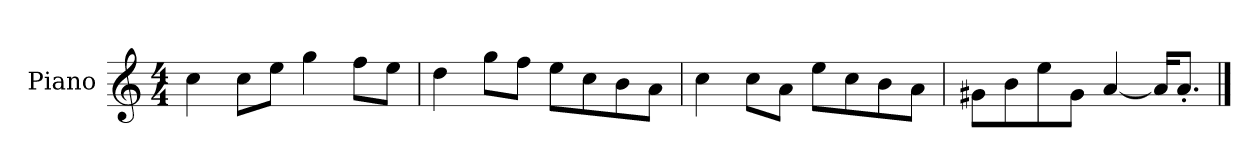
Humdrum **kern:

**kern
*part1
*staff1
*I"Piano
*I'P-no
*clefG2
*k[]
*M4/4
*MM90
=1
4cc\
8cc\L
8ee\J
4gg\
8ff\L
8ee\J
=2
4dd\
8gg\L
8ff\J
8ee\L
8cc\
8b\
8a\J
=3
4cc\
8cc\L
8a\J
8ee\L
8cc\
8b\
8a\J
=4
8g#X\L
8b\
8ee\
8g#\J
[4a/
16a/KL]
8.a'/J
==
*-
